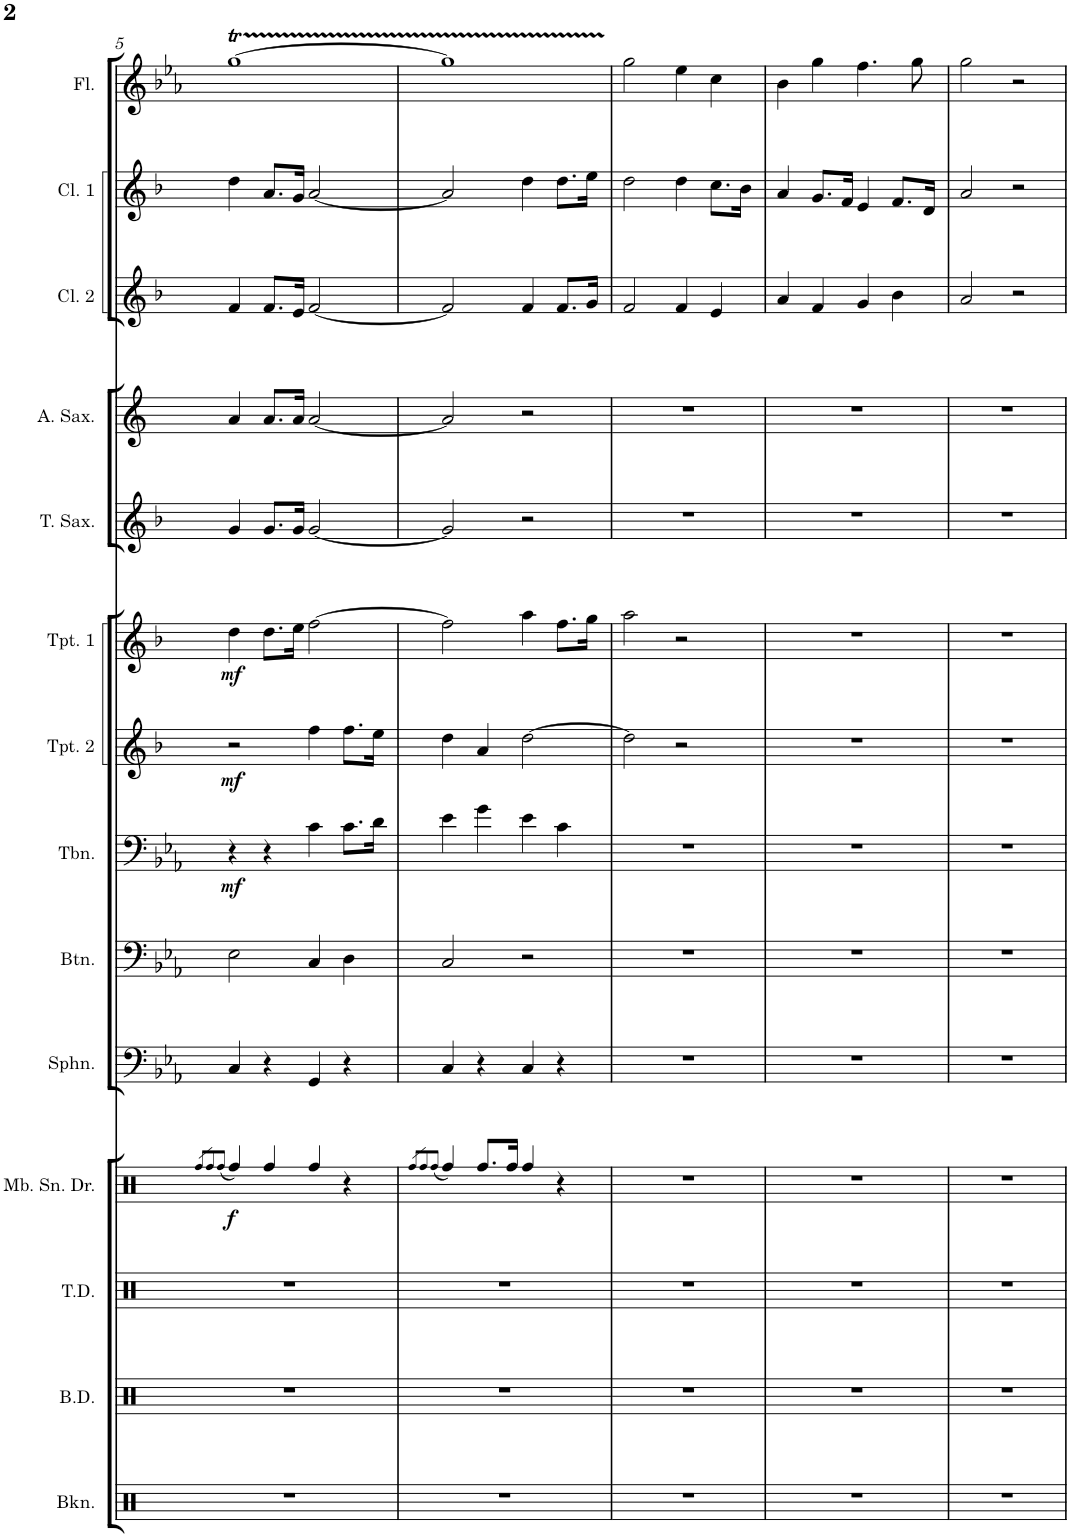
**kern	**kern	**kern	**kern	**dynam	**kern	**kern	**kern	**dynam	**kern	**dynam	**kern	**dynam	**kern	**kern	**kern	**kern	**kern
*part14	*part13	*part12	*part11	*part11	*part10	*part9	*part8	*part8	*part7	*part7	*part6	*part6	*part5	*part4	*part3	*part2	*part1
*staff14	*staff13	*staff12	*staff11	*staff11	*staff10	*staff9	*staff8	*staff8	*staff7	*staff7	*staff6	*staff6	*staff5	*staff4	*staff3	*staff2	*staff1
*I"Bekken	*I"Bass Drums	*I"Tenor Drums	*I"Snare drum	*	*I"Sousaphone	*I"Baritone	*I"Trombone	*	*I"Trumpet 2	*	*I"Trumpet 1	*	*I"Tenor Sax	*I"Alto Sax	*I"Clarinet 2	*I"Clarinet 1	*I"Flute
*I'Bkn.	*I'B.D.	*I'T.D.	*	*	*I'Sphn.	*I'Btn.	*I'Tbn.	*	*I'Tpt. 2	*	*I'Tpt. 1	*	*I'T. Sax.	*I'A. Sax.	*I'Cl. 2	*I'Cl. 1	*I'Fl.
!!LO:PB:g=z
*clefX	*clefX	*clefX	*clefX	*	*clefF4	*clefF4	*clefF4	*	*clefG2	*	*clefG2	*	*clefG2	*clefG2	*clefG2	*clefG2	*clefG2
*	*	*	*	*	*	*Trd4c7	*	*	*Trd1c2	*	*Trd1c2	*	*Trd8c14	*Trd5c9	*Trd1c2	*Trd1c2	*
*k[]	*k[]	*k[]	*k[]	*	*k[b-e-a-]	*k[b-e-a-]	*k[b-e-a-]	*	*k[b-]	*	*k[b-]	*	*k[b-]	*k[]	*k[b-]	*k[b-]	*k[b-e-a-]
*M4/4	*M4/4	*M4/4	*M4/4	*	*M4/4	*M4/4	*M4/4	*	*M4/4	*	*M4/4	*	*M4/4	*M4/4	*M4/4	*M4/4	*M4/4
=5	=5	=5	=5	=5	=5	=5	=5	=5	=5	=5	=5	=5	=5	=5	=5	=5	=5
.	.	.	8qRff/L	.	.	.	.	.	.	.	.	.	.	.	.	.	.
.	.	.	8qRff/	.	.	.	.	.	.	.	.	.	.	.	.	.	.
.	.	.	(8qRff/J	.	.	.	.	.	.	.	.	.	.	.	.	.	.
!	!	!	!	!LO:DY:b	!	!	!	!LO:DY:b	!	!LO:DY:b	!	!LO:DY:b	!	!	!	!	!
1r	1r	1r	4Rff/)	f	4C/	2E-\	4r	mf	2r	mf	4dd\	mf	4g/	4a/	4f/	4dd\	[1ggt
.	.	.	4Rff/	.	4r	.	4r	.	.	.	8.dd\L	.	8.g/L	8.a/L	8.f/L	8.a/L	.
.	.	.	.	.	.	.	.	.	.	.	16ee\Jk	.	16g/Jk	16a/Jk	16e/Jk	16g/Jk	.
.	.	.	4Rff/	.	4GG/	4C/	4c\	.	4ff\	.	[2ff\	.	[2g/	[2a/	[2f/	[2a/	.
.	.	.	4r	.	4r	4D\	8.c\L	.	8.ff\L	.	.	.	.	.	.	.	.
.	.	.	.	.	.	.	16d\Jk	.	16ee\Jk	.	.	.	.	.	.	.	.
=6	=6	=6	=6	=6	=6	=6	=6	=6	=6	=6	=6	=6	=6	=6	=6	=6	=6
.	.	.	8qRff/L	.	.	.	.	.	.	.	.	.	.	.	.	.	.
.	.	.	8qRff/	.	.	.	.	.	.	.	.	.	.	.	.	.	.
.	.	.	(8qRff/J	.	.	.	.	.	.	.	.	.	.	.	.	.	.
1r	1r	1r	4Rff/)	.	4C/	2C/	4e-\	.	4dd\	.	2ff\]	.	2g/]	2a/]	2f/]	2a/]	1ggTTT]
.	.	.	8.Rff/L	.	4r	.	4g\	.	4a/	.	.	.	.	.	.	.	.
.	.	.	16Rff/Jk	.	.	.	.	.	.	.	.	.	.	.	.	.	.
.	.	.	4Rff/	.	4C/	2r	4e-\	.	[2dd\	.	4aa\	.	2r	2r	4f/	4dd\	.
.	.	.	4r	.	4r	.	4c\	.	.	.	8.ff\L	.	.	.	8.f/L	8.dd\L	.
.	.	.	.	.	.	.	.	.	.	.	16gg\Jk	.	.	.	16g/Jk	16ee\Jk	.
=7	=7	=7	=7	=7	=7	=7	=7	=7	=7	=7	=7	=7	=7	=7	=7	=7	=7
1r	1r	1r	1r	.	1r	1r	1r	.	2dd\]	.	2aa\	.	1r	1r	2f/	2dd\	2gg\
.	.	.	.	.	.	.	.	.	2r	.	2r	.	.	.	4f/	4dd\	4ee-\
.	.	.	.	.	.	.	.	.	.	.	.	.	.	.	4e/	8.cc\L	4cc\
.	.	.	.	.	.	.	.	.	.	.	.	.	.	.	.	16b-\Jk	.
=8	=8	=8	=8	=8	=8	=8	=8	=8	=8	=8	=8	=8	=8	=8	=8	=8	=8
1r	1r	1r	1r	.	1r	1r	1r	.	1r	.	1r	.	1r	1r	4a/	4a/	4b-\
.	.	.	.	.	.	.	.	.	.	.	.	.	.	.	4f/	8.g/L	4gg\
.	.	.	.	.	.	.	.	.	.	.	.	.	.	.	.	16f/Jk	.
.	.	.	.	.	.	.	.	.	.	.	.	.	.	.	4g/	4e/	4.ff\
.	.	.	.	.	.	.	.	.	.	.	.	.	.	.	4b-\	8.f/L	.
.	.	.	.	.	.	.	.	.	.	.	.	.	.	.	.	.	8gg\
.	.	.	.	.	.	.	.	.	.	.	.	.	.	.	.	16d/Jk	.
=9	=9	=9	=9	=9	=9	=9	=9	=9	=9	=9	=9	=9	=9	=9	=9	=9	=9
1r	1r	1r	1r	.	1r	1r	1r	.	1r	.	1r	.	1r	1r	2a/	2a/	2gg\
.	.	.	.	.	.	.	.	.	.	.	.	.	.	.	2r	2r	2r
=	=	=	=	=	=	=	=	=	=	=	=	=	=	=	=	=	=
*-	*-	*-	*-	*-	*-	*-	*-	*-	*-	*-	*-	*-	*-	*-	*-	*-	*-
